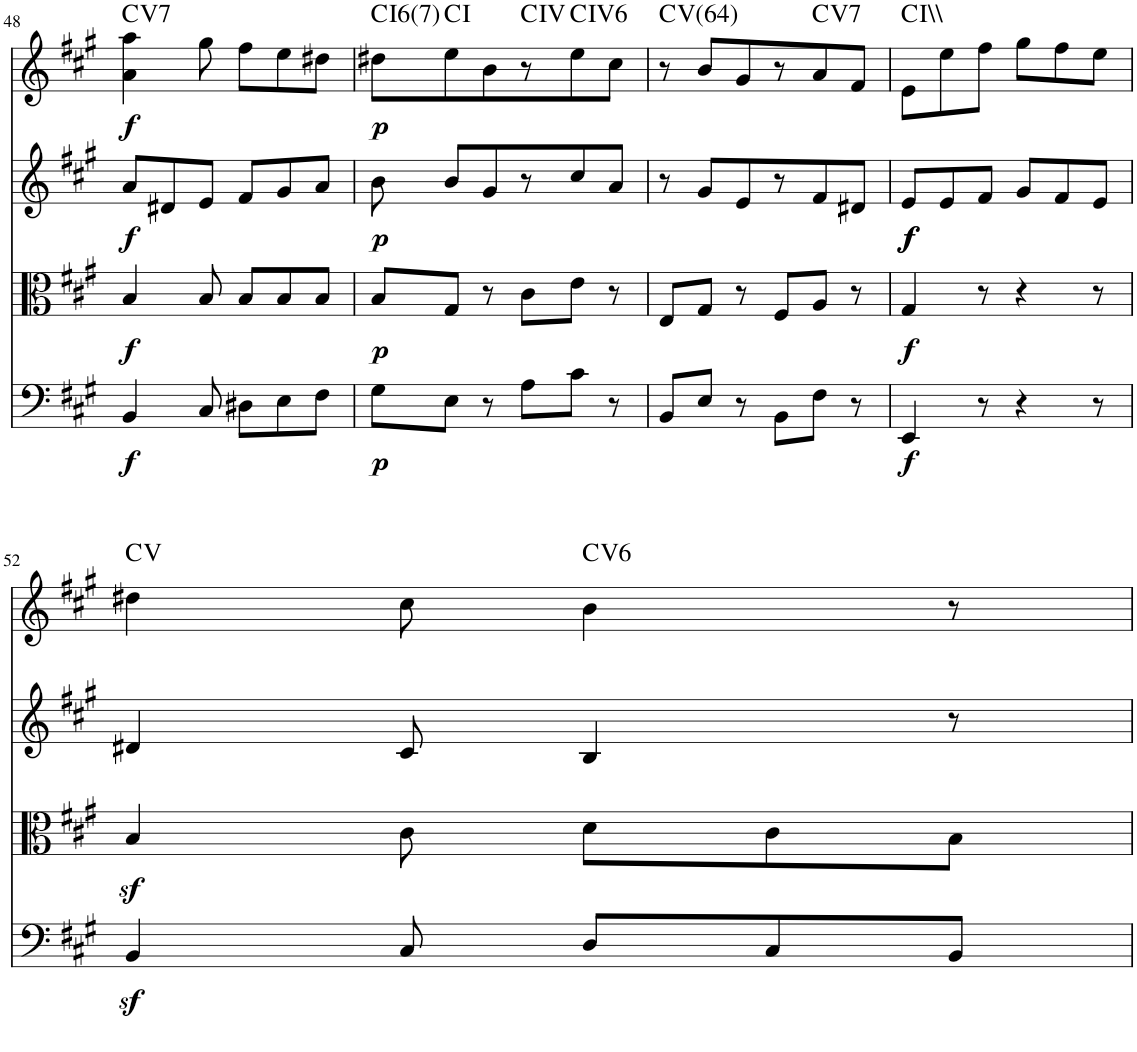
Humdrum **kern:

**kern	**dynam	**kern	**dynam	**kern	**dynam	**kern	**dynam	**harte
*part4	*part4	*part3	*part3	*part2	*part2	*part1	*part1	*part1
*staff4	*staff4	*staff3	*staff3	*staff2	*staff2	*staff1	*staff1	*
*I"Violoncello	*	*I"Viola	*	*I"Violin 2	*	*I"Violin 1	*	*
*I'Vc	*	*I'Vla	*	*I'Vln	*	*I'Vln	*	*
!!LO:PB:g=z
*clefF4	*	*clefC3	*	*clefG2	*	*clefG2	*	*
*k[f#c#g#]	*	*k[f#c#g#]	*	*k[f#c#g#]	*	*k[f#c#g#]	*	*
*A:	*	*A:	*	*A:	*	*A:	*	*
*M6/8	*	*M6/8	*	*M6/8	*	*M6/8	*	*
=48	=48	=48	=48	=48	=48	=48	=48	=48
!	!LO:DY:b	!	!LO:DY:b	!	!LO:DY:b	!	!LO:DY:b	!LO:H:kt=7
4BB/	f	4B/	f	8a/L	f	4a\ 4aa\	f	C:7
.	.	.	.	8d#X/	.	.	.	.
8C#/	.	8B/	.	8e/J	.	8gg#\	.	.
8D#X\L	.	8B/L	.	8f#/L	.	8ff#\L	.	.
8E\	.	8B/	.	8g#/	.	8ee\	.	.
8F#\J	.	8B/J	.	8a/J	.	8dd#X\J	.	.
=49	=49	=49	=49	=49	=49	=49	=49	=49
!	!LO:DY:b	!	!LO:DY:b	!	!LO:DY:b	!	!LO:DY:b	!LO:H:kt=6
8G#\L	p	8B/L	p	8b\	p	8dd#X\L	p	C:maj6(7)
8E\J	.	8G#/J	.	8b/L	.	8ee\	.	C:maj
8r	.	8r	.	8g#/	.	8b\	.	.
8A\L	.	8c#\L	.	8r	.	8r	.	C:maj
!	!	!	!	!	!	!	!	!LO:H:kt=6
8c#\J	.	8e\J	.	8cc#/	.	8ee\	.	C:maj6
8r	.	8r	.	8a/J	.	8cc#\J	.	.
=50	=50	=50	=50	=50	=50	=50	=50	=50
!	!	!	!	!	!	!	!	!LO:H:kt=64
8BB/L	.	8E/L	.	8r	.	8r	.	C:maj
8E/J	.	8G#/J	.	8g#/L	.	8b/L	.	.
8r	.	8r	.	8e/	.	8g#/	.	.
8BB\L	.	8F#/L	.	8r	.	8r	.	.
!	!	!	!	!	!	!	!	!LO:H:kt=7
8F#\J	.	8A/J	.	8f#/	.	8a/	.	C:7
8r	.	8r	.	8d#X/J	.	8f#/J	.	.
=51	=51	=51	=51	=51	=51	=51	=51	=51
!	!LO:DY:b	!	!LO:DY:b	!	!LO:DY:b	!	!	!
!	!	!	!	!	!LO:DY:n=1:b	!	!	!
4EE/	f	4G#/	f	8e/L	f f	8e\L	.	C:maj
.	.	.	.	8e/	.	8ee\	.	.
8r	.	8r	.	8f#/J	.	8ff#\J	.	.
4r	.	4r	.	8g#/L	.	8gg#\L	.	.
.	.	.	.	8f#/	.	8ff#\	.	.
8r	.	8r	.	8e/J	.	8ee\J	.	.
!!LO:LB:g=z
=52	=52	=52	=52	=52	=52	=52	=52	=52
4BBz</	.	4Bz</	.	4d#X/	.	4dd#X\	.	C:maj
8C#/	.	8c#\	.	8c#/	.	8cc#\	.	.
!	!	!	!	!	!	!	!	!LO:H:kt=6
8D/L	.	8d\L	.	4B/	.	4b\	.	C:maj6
8C#/	.	8c#\	.	.	.	.	.	.
8BB/J	.	8B\J	.	8r	.	8r	.	.
=	=	=	=	=	=	=	=	=
*-	*-	*-	*-	*-	*-	*-	*-	*-
